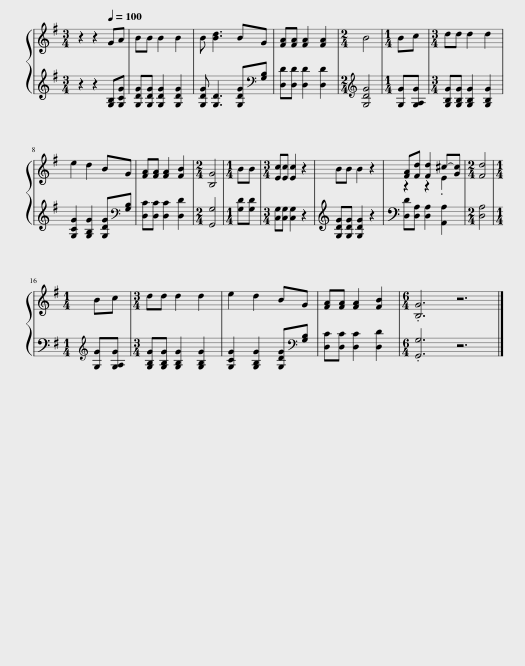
X:1
%%score { ( 1 3 ) | 2 }
L:1/8
M:3/4
I:linebreak $
K:G
V:1 treble
V:3 treble
V:2 treble
V:1
 z2 z2[Q:1/4=100] GA | BB B2 B2 | B [Bd]3 BG | [FA][FA] [FA]2 [FA]2 |[M:2/4] B4 | %5
[M:1/4] Bc |[M:3/4] dd d2 d2 |$ e2 d2 BG | [FA][FA] [FA]2 [FB]2 |[M:2/4] [B,G]4 | %10
[M:1/4] BB |[M:3/4] [Ec][Ec] [Ec]2 z2 | BB B2 z2 | [FA][Fd] [Fd]2 ^c-[Gc] |[M:2/4] [Fd]4 |$ %15
[M:1/4] Bc |[M:3/4] dd d2 d2 | e2 d2 BG | [FA][FA] [FA]2 [FB]2 |[M:6/4] .[B,G]6 z6 |] %20
V:2
 z2 z2 [G,B,][G,CG] | [G,DG][G,DG] [G,DG]2 [G,DG]2 | [G,DG] [G,D]3 [G,DG][K:bass][G,B,] | [D,D][D,D] [D,D]2 [D,D]2 |[M:2/4][K:treble] [G,DG]4 | %5
[M:1/4] [G,G][G,A,G] |[M:3/4] [G,B,G][G,B,G] [G,B,G]2 [G,B,G]2 |$ [G,CG]2 [G,B,G]2 [G,DG][K:bass][G,B,] | [D,C][D,C] [D,C]2 [D,D]2 |[M:2/4] [G,,G,]4 | %10
[M:1/4] [G,D][G,D] |[M:3/4] [C,G,][C,G,] [C,G,]2 z2 | [G,DG][G,DG] [G,DG]2 z2 | [D,D][D,A,] [D,A,]2 [A,,A,]2 |[M:2/4] [D,A,]4 |$ %15
[M:1/4][K:treble] [G,G][G,A,G] |[M:3/4] [G,B,G][G,B,G] [G,B,G]2 [G,B,G]2 | [G,CG]2 [G,B,G]2 [G,DG][K:bass][G,B,] | [D,C][D,C] [D,C]2 [D,D]2 |[M:6/4] .[G,,G,]6 z6 |] %20
V:3
 x6 | x6 | x6 | x6 |[M:2/4] x4 | %5
[M:1/4] x2 |[M:3/4] x6 |$ x6 | x6 |[M:2/4] x4 | %10
[M:1/4] x2 |[M:3/4] x6 | x6 | z2 z2 .E2 |[M:2/4] x4 |$ %15
[M:1/4] x2 |[M:3/4] x6 | x6 | x6 |[M:6/4] x12 |] %20
